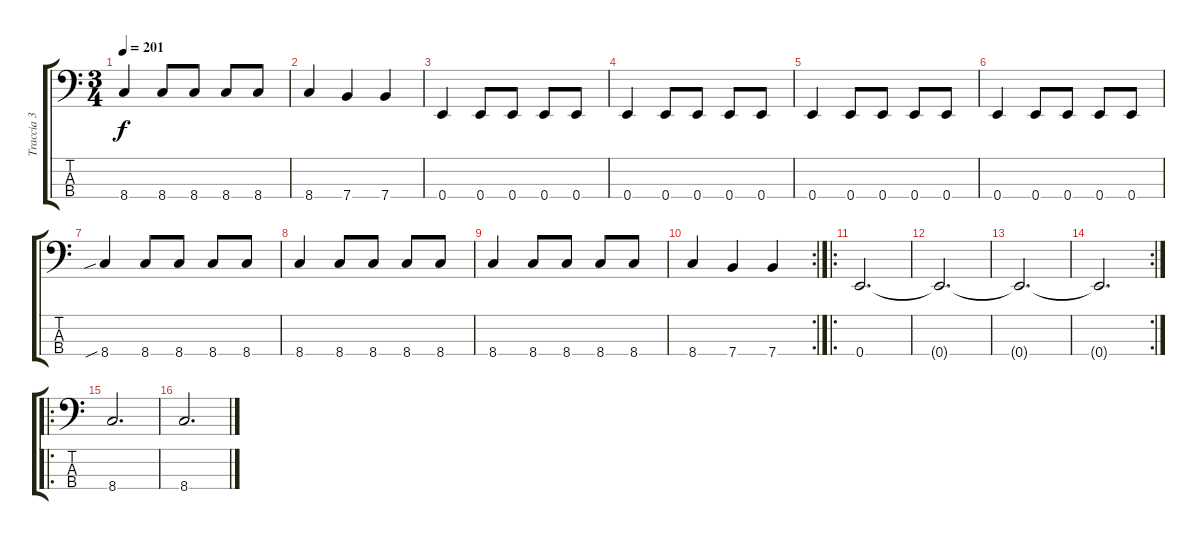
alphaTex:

\track ("Traccia 3" "Traccia 3") {instrument electricbasspick}
\staff {score tabs}
\tuning (G2 D2 A1 E1) {hide}
\ts (3 4)
\tempo 201
\clef f4
\ks c
8.4.4{dy f} 8.4.8 8.4.8 8.4.8 8.4.8 |
8.4.4 7.4.4 7.4.4 |
0.4.4 0.4.8 0.4.8 0.4.8 0.4.8 |
0.4.4 0.4.8 0.4.8 0.4.8 0.4.8 |
0.4.4 0.4.8 0.4.8 0.4.8 0.4.8 |
0.4.4 0.4.8 0.4.8 0.4.8 0.4.8 |
8.4{sib}.4 8.4.8 8.4.8 8.4.8 8.4.8 |
8.4.4 8.4.8 8.4.8 8.4.8 8.4.8 |
8.4.4 8.4.8 8.4.8 8.4.8 8.4.8 |
\rc 2
8.4.4 7.4.4 7.4.4 |
\ro
0.4.2{d} |
0.4{t}.2{d} |
0.4{t}.2{d} |
\rc 2
0.4{t}.2{d} |
\ro
8.4.2{d} |
8.4.2{d}
